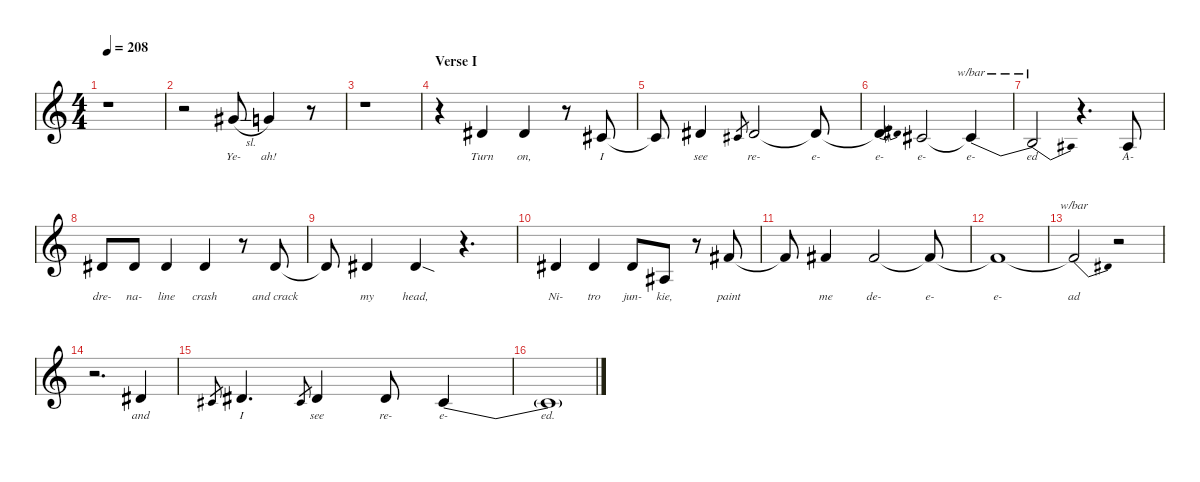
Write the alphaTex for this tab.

\defaultSystemsLayout 4
\hideDynamics
\bracketExtendMode nobrackets
\singleTrackTrackNamePolicy hidden
\multiTrackTrackNamePolicy hidden
\otherSystemsTrackNameOrientation horizontal
\track ("Vocals" "sng.") {multiBarRest instrument voiceoohs}
\staff {score}
\tuning (Eb4 Bb3 Gb3 Db3 Ab2 Eb2)
\ts (4 4)
\tempo 208
\clef g2
\ks c
r.1{dy mf beam Down} |
r.2{beam Down} 10.2{sl acc #}.8{lyrics (0 "Ye-") lyrics (1 "") lyrics (2 "") lyrics (3 "") lyrics (4 "") beam Up} 9.2.4{lyrics (0 "ah!") lyrics (1 "") lyrics (2 "") lyrics (3 "") lyrics (4 "") beam Up} r.8{beam Up} |
r.1{beam Down} |
\section ("" "Verse I")
r.4{beam Down} 5.2{acc #}.4{lyrics (0 "Turn") lyrics (1 "") lyrics (2 "") lyrics (3 "") lyrics (4 "") beam Up} 5.2{acc #}.4{lyrics (0 "on,") lyrics (1 "") lyrics (2 "") lyrics (3 "") lyrics (4 "") beam Up} r.8{beam Up} 3.2{acc #}.8{lyrics (0 "I") lyrics (1 "") lyrics (2 "") lyrics (3 "") lyrics (4 "") beam Up} |
3.2{t acc #}.8{beam Up} 5.2{acc #}.4{lyrics (0 "see") lyrics (1 "") lyrics (2 "") lyrics (3 "") lyrics (4 "") beam Up} 3.2{acc #}.8{gr beam Up} 5.2{acc #}.2{lyrics (0 "re-") lyrics (1 "") lyrics (2 "") lyrics (3 "") lyrics (4 "") beam Up} 5.2{t acc #}.8{lyrics (0 "e-") lyrics (1 "") lyrics (2 "") lyrics (3 "") lyrics (4 "") beam Up} |
5.2{be (bendrelease 0 0 9 2 12 2 16.2 0) t acc #}.4{lyrics (0 "e-") lyrics (1 "") lyrics (2 "") lyrics (3 "") lyrics (4 "") beam Up} 3.2{acc #}.2{lyrics (0 "e-") lyrics (1 "") lyrics (2 "") lyrics (3 "") lyrics (4 "") beam Up} 3.2{t acc #}.4{tbe (dive default 0 0 45 -4) lyrics (0 "e-") lyrics (1 "") lyrics (2 "") lyrics (3 "") lyrics (4 "") beam Up} |
3.2{t acc #}.2{tbe (dive default 0 -4 45 -6) lyrics (0 "ed") lyrics (1 "") lyrics (2 "") lyrics (3 "") lyrics (4 "") beam Up} r.4{d beam Up} 4.3{acc #}.8{lyrics (0 "A-") lyrics (1 "") lyrics (2 "") lyrics (3 "") lyrics (4 "") beam Up} |
5.2{acc #}.8{lyrics (0 "dre-") lyrics (1 "") lyrics (2 "") lyrics (3 "") lyrics (4 "") beam Up} 5.2{acc #}.8{lyrics (0 "na-") lyrics (1 "") lyrics (2 "") lyrics (3 "") lyrics (4 "") beam Up} 5.2{acc #}.4{lyrics (0 "line") lyrics (1 "") lyrics (2 "") lyrics (3 "") lyrics (4 "") beam Up} 5.2{acc #}.4{lyrics (0 "crash") lyrics (1 "") lyrics (2 "") lyrics (3 "") lyrics (4 "") beam Up} r.8{beam Up} 5.2{acc #}.8{lyrics (0 "and crack") lyrics (1 "") lyrics (2 "") lyrics (3 "") lyrics (4 "") beam Up} |
5.2{t acc #}.8{beam Up} 5.2{acc #}.4{lyrics (0 "my") lyrics (1 "") lyrics (2 "") lyrics (3 "") lyrics (4 "") beam Up} 5.2{sod acc #}.4{lyrics (0 "head,") lyrics (1 "") lyrics (2 "") lyrics (3 "") lyrics (4 "") beam Up} r.4{d beam Up} |
5.2{acc #}.4{lyrics (0 "Ni-") lyrics (1 "") lyrics (2 "") lyrics (3 "") lyrics (4 "") beam Up} 5.2{acc #}.4{lyrics (0 "tro") lyrics (1 "") lyrics (2 "") lyrics (3 "") lyrics (4 "") beam Up} 5.2{acc #}.8{lyrics (0 "jun-") lyrics (1 "") lyrics (2 "") lyrics (3 "") lyrics (4 "") beam Up} 4.3{acc #}.8{lyrics (0 "kie,") lyrics (1 "") lyrics (2 "") lyrics (3 "") lyrics (4 "") beam Up} r.8{beam Up} 8.2{acc #}.8{lyrics (0 "paint") lyrics (1 "") lyrics (2 "") lyrics (3 "") lyrics (4 "") beam Up} |
8.2{t acc #}.8{beam Up} 8.2{acc #}.4{lyrics (0 "me") lyrics (1 "") lyrics (2 "") lyrics (3 "") lyrics (4 "") beam Up} 8.2{acc #}.2{lyrics (0 "de-") lyrics (1 "") lyrics (2 "") lyrics (3 "") lyrics (4 "") beam Up} 8.2{t acc #}.8{lyrics (0 "e-") lyrics (1 "") lyrics (2 "") lyrics (3 "") lyrics (4 "") beam Up} |
8.2{t acc #}.1{lyrics (0 "e-") lyrics (1 "") lyrics (2 "") lyrics (3 "") lyrics (4 "") beam Up} |
8.2{t acc #}.2{tbe (dive default 0 0 27.599999999999998 -6) lyrics (0 "ad") lyrics (1 "") lyrics (2 "") lyrics (3 "") lyrics (4 "") beam Up} r.2{beam Up} |
r.2{d beam Down} 5.2{acc #}.4{lyrics (0 "and") lyrics (1 "") lyrics (2 "") lyrics (3 "") lyrics (4 "") beam Up} |
3.2{acc #}.8{gr beam Up} 5.2{acc #}.4{d lyrics (0 "I") lyrics (1 "") lyrics (2 "") lyrics (3 "") lyrics (4 "") beam Up} 3.2{acc #}.8{gr beam Up} 5.2{acc #}.4{lyrics (0 "see") lyrics (1 "") lyrics (2 "") lyrics (3 "") lyrics (4 "") beam Up} 5.2{acc #}.8{lyrics (0 "re-") lyrics (1 "") lyrics (2 "") lyrics (3 "") lyrics (4 "") beam Up} 3.2{be (bendrelease 0 0 7.199999999999999 4 18 4 29.4 0) acc #}.4{lyrics (0 "e-") lyrics (1 "") lyrics (2 "") lyrics (3 "") lyrics (4 "") beam Up} |
3.2{t acc #}.1{lyrics (0 "ed.") lyrics (1 "") lyrics (2 "") lyrics (3 "") lyrics (4 "") beam Up}
